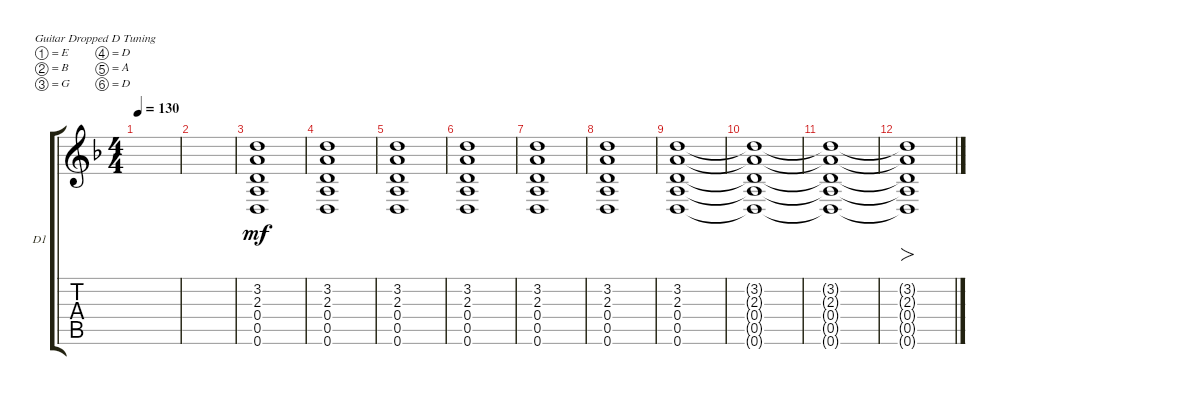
\defaultSystemsLayout 4
\bracketExtendMode groupsimilarinstruments
\firstSystemTrackNameOrientation horizontal
\otherSystemsTrackNameOrientation horizontal
\track ("Distortion 1" "D1") {instrument distortionguitar}
\staff {score tabs}
\tuning (E4 B3 G3 D3 A2 D2)
\ts (4 4)
\tempo 130
\clef g2
\ks f
|
|
(3.2 2.3 0.4 0.5 0.6).1{dy mf} |
(0.6 0.5 0.4 2.3 3.2).1 |
(3.2 2.3 0.4 0.5 0.6).1 |
(0.6 0.5 0.4 2.3 3.2).1 |
(3.2 2.3 0.4 0.5 0.6).1 |
(0.6 0.5 0.4 2.3 3.2).1 |
(3.2 2.3 0.4 0.5 0.6).1 |
(0.6{t} 0.5{t} 0.4{t} 2.3{t} 3.2{t}).1 |
(3.2{t} 2.3{t} 0.4{t} 0.5{t} 0.6{t}).1 |
(0.6{t} 0.5{t} 0.4{t} 2.3{t} 3.2{t}).1{fo}
